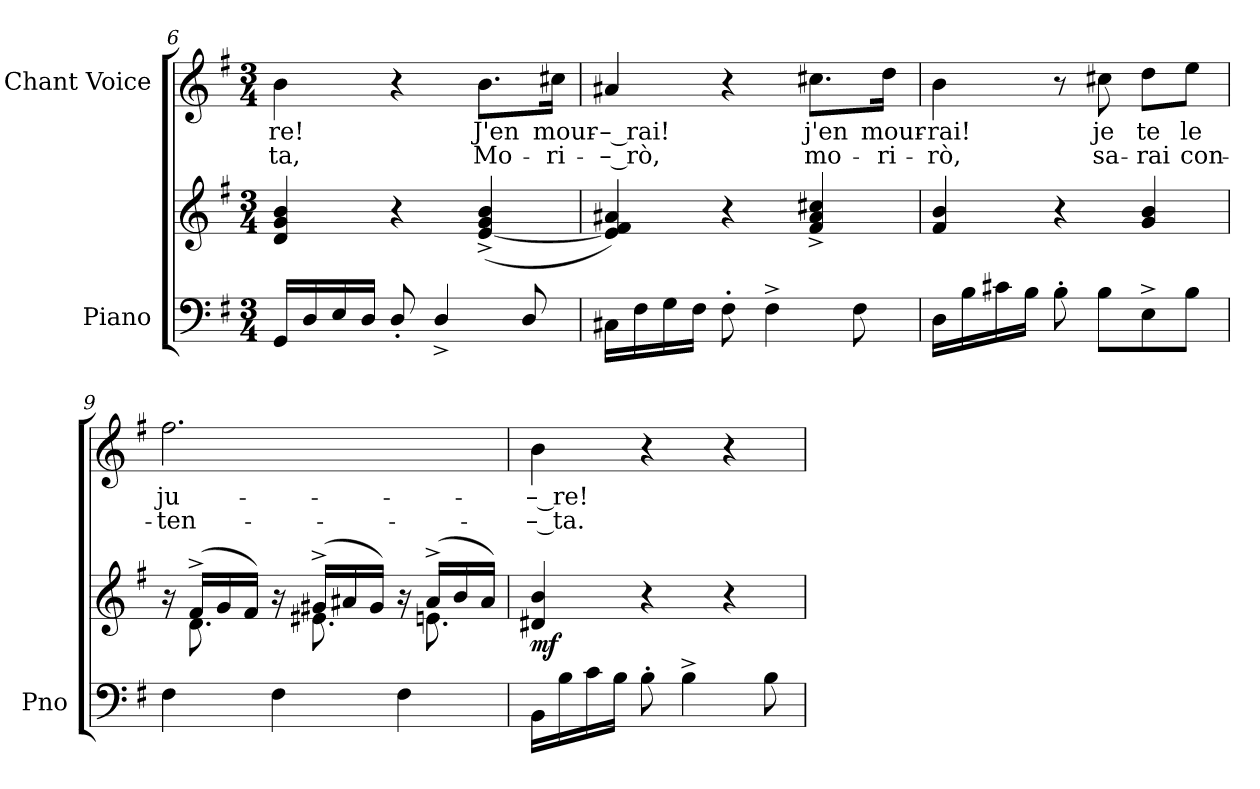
**kern	**kern	**dynam	**kern	**text	**text
*part2	*part2	*part2	*part1	*part1	*part1
*staff3	*staff2	*staff2/3	*staff1	*staff1	*staff1
*I"Piano	*	*	*I"Chant Voice	*	*
*I'Pno	*	*	*	*	*
*clefF4	*clefG2	*	*clefG2	*	*
*k[f#]	*k[f#]	*	*k[f#]	*	*
*M3/4	*M3/4	*	*M3/4	*	*
=6	=6	=6	=6	=6	=6
16GG/LL	4d/ 4g/ 4b/	.	4b\	-re!	-ta,
16D/	.	.	.	.	.
16E/	.	.	.	.	.
16D/JJ	.	.	.	.	.
8D'</	4r	.	4r	.	.
4D^</	.	.	.	.	.
.	([4e/^> 4g/^> 4b/^>	.	8.b\L	J'en	Mo-
8D/	.	.	.	.	.
.	.	.	16cc#X\Jk	mour-	-ri-
=7	=7	=7	=7	=7	=7
16C#X\LL	4e/] 4f#/ 4a#X/)	.	4a#X/	-– rai!	-– rò,
16F#\	.	.	.	.	.
16G\	.	.	.	.	.
16F#\JJ	.	.	.	.	.
8F#'\	4r	.	4r	.	.
4F#^\	.	.	.	.	.
.	4f#/^> 4a#/^> 4cc#X/^>	.	8.cc#X\L	j'en	mo-
8F#\	.	.	.	.	.
.	.	.	16dd\Jk	mour-	-ri-
=8	=8	=8	=8	=8	=8
16D\LL	4f#/ 4b/	.	4b\	-rai!	-rò,
16B\	.	.	.	.	.
16c#X\	.	.	.	.	.
16B\JJ	.	.	.	.	.
8B'\	4r	.	8r	.	.
8B\L	.	.	8cc#X\	je	sa-
8E^\	4g/ 4b/	.	8dd\L	te	-rai
8B\J	.	.	8ee\J	le	con-
=9	=9	=9	=9	=9	=9
*	*^	*	*	*	*
4F#\	16r	16ryy	.	2.ff#\	ju-	-ten-
.	(<16f#^/LL	8.d\	.	.	.	.
.	16g/	.	.	.	.	.
.	16f#/JJ)	.	.	.	.	.
4F#\	16r	16ryy	.	.	.	.
.	(<16g#X^/LL	8.e#X\	.	.	.	.
.	16a#X/	.	.	.	.	.
.	16g#/JJ)	.	.	.	.	.
4F#\	16r	16ryy	.	.	.	.
.	(<16a#^/LL	8.en\	.	.	.	.
.	16b/	.	.	.	.	.
.	16a#/JJ)	.	.	.	.	.
*	*v	*v	*	*	*	*
=10	=10	=10	=10	=10	=10
!	!	!LO:DY:b	!	!	!
16BB\LL	4d#X/ 4b/	mf	4b\	-– re!	-– ta.
16B\	.	.	.	.	.
16c\	.	.	.	.	.
16B\JJ	.	.	.	.	.
8B'\	4r	.	4r	.	.
4B^>\	.	.	.	.	.
.	4r	.	4r	.	.
8B\	.	.	.	.	.
=	=	=	=	=	=
*-	*-	*-	*-	*-	*-
